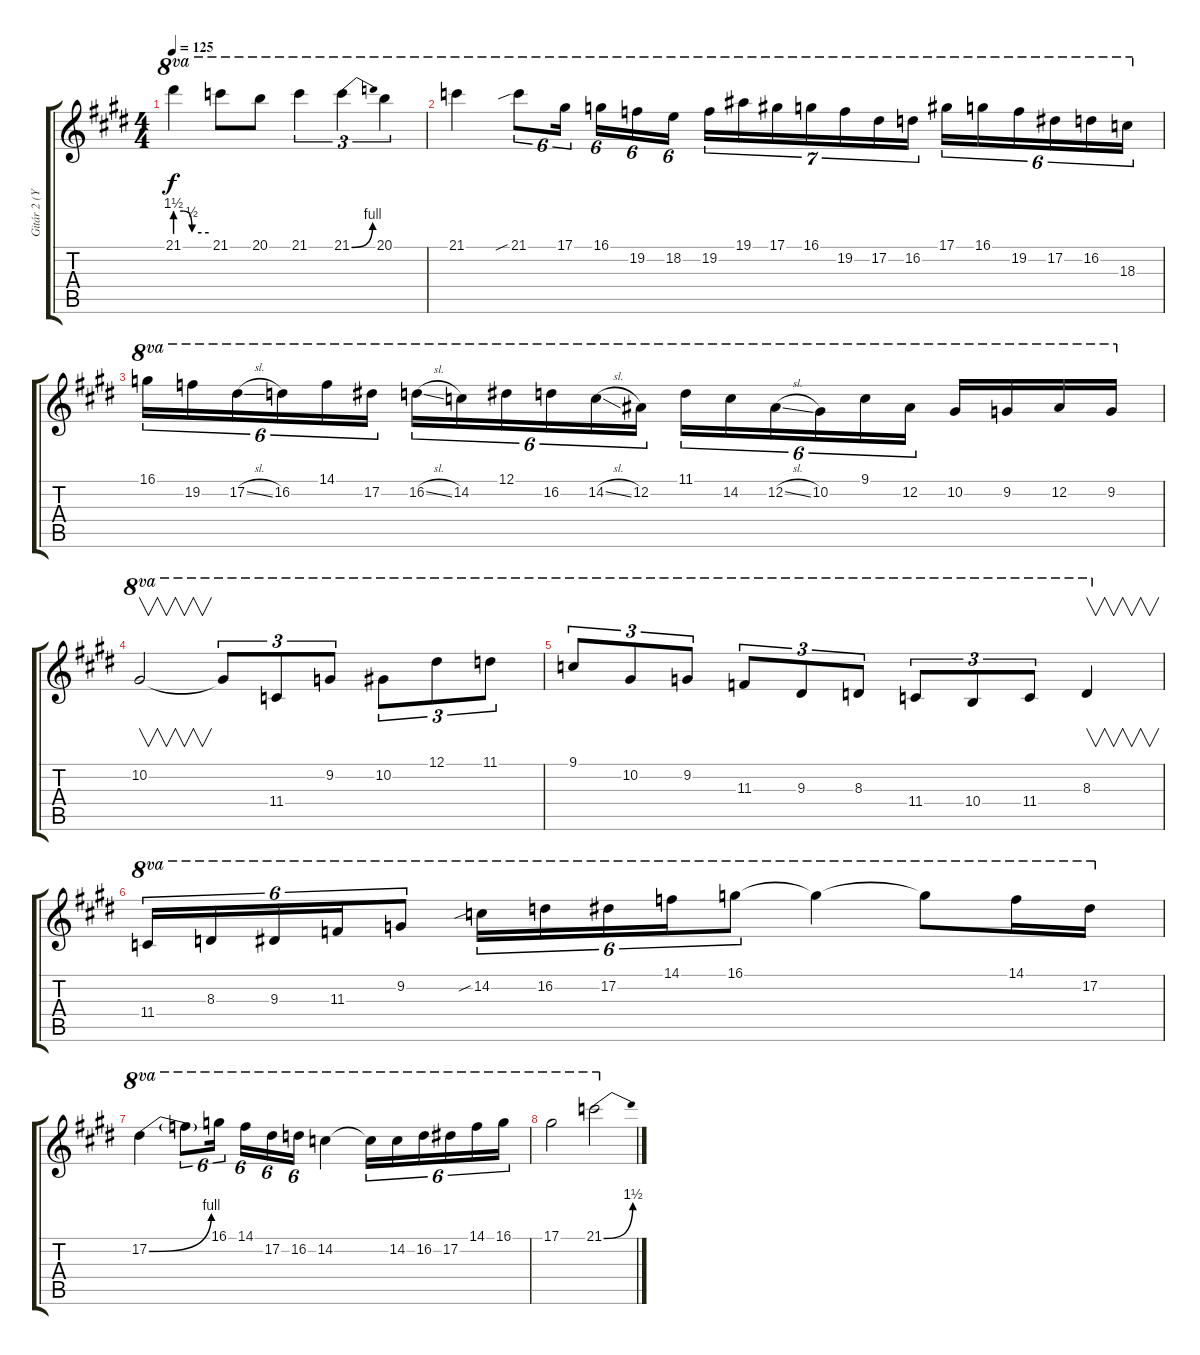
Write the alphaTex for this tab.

\track ("Gitár 2 (Yngwie Mamsteen)" "Gitár 2 (Y") {instrument distortionguitar}
\staff {score tabs}
\tuning (Eb4 Bb3 Gb3 Db3 Ab2 Eb2) {hide}
\ts (4 4)
\tempo 125
\clef g2
\ks e
21.1{be (custom 0 6 15 6 30 2 60 2) t}.4{ot 8va dy f} 21.1.8{ot 8va} 20.1.8{ot 8va} 21.1.4{tu (3 2) ot 8va} 21.1{be (bend 0 0 60 4)}.4{tu (3 2) ot 8va} 20.1.4{tu (3 2) ot 8va} |
21.1.4{ot 8va} 21.1{sib}.8{tu (6 4) ot 8va} 17.1.16{tu (6 4) ot 8va} 16.1.16{tu (6 4) ot 8va} 19.2.16{tu (6 4) ot 8va} 18.2.16{tu (6 4) ot 8va} 19.2.16{tu (7 4) ot 8va} 19.1.16{tu (7 4) ot 8va} 17.1.16{tu (7 4) ot 8va} 16.1.16{tu (7 4) ot 8va} 19.2.16{tu (7 4) ot 8va} 17.2.16{tu (7 4) ot 8va} 16.2.16{tu (7 4) ot 8va} 17.1.16{tu (6 4) ot 8va} 16.1.16{tu (6 4) ot 8va} 19.2.16{tu (6 4) ot 8va} 17.2.16{tu (6 4) ot 8va} 16.2.16{tu (6 4) ot 8va} 18.3.16{tu (6 4) ot 8va} |
16.1.16{tu (6 4) ot 8va} 19.2.16{tu (6 4) ot 8va} 17.2{sl}.16{tu (6 4) ot 8va} 16.2.16{tu (6 4) ot 8va} 14.1.16{tu (6 4) ot 8va} 17.2.16{tu (6 4) ot 8va} 16.2{sl}.16{tu (6 4) ot 8va} 14.2.16{tu (6 4) ot 8va} 12.1.16{tu (6 4) ot 8va} 16.2.16{tu (6 4) ot 8va} 14.2{sl}.16{tu (6 4) ot 8va} 12.2.16{tu (6 4) ot 8va} 11.1.16{tu (6 4) ot 8va} 14.2.16{tu (6 4) ot 8va} 12.2{sl}.16{tu (6 4) ot 8va} 10.2.16{tu (6 4) ot 8va} 9.1.16{tu (6 4) ot 8va} 12.2.16{tu (6 4) ot 8va} 10.2.16{ot 8va} 9.2.16{ot 8va} 12.2.16{ot 8va} 9.2.16{ot 8va} |
10.2.2{v ot 8va} 10.2{t}.8{tu (3 2) ot 8va} 11.4.8{tu (3 2) ot 8va} 9.2.8{tu (3 2) ot 8va} 10.2.8{tu (3 2) ot 8va} 12.1.8{tu (3 2) ot 8va} 11.1.8{tu (3 2) ot 8va} |
9.1.8{tu (3 2) ot 8va} 10.2.8{tu (3 2) ot 8va} 9.2.8{tu (3 2) ot 8va} 11.3.8{tu (3 2) ot 8va} 9.3.8{tu (3 2) ot 8va} 8.3.8{tu (3 2) ot 8va} 11.4.8{tu (3 2) ot 8va} 10.4.8{tu (3 2) ot 8va} 11.4.8{tu (3 2) ot 8va} 8.3.4{v ot 8va} |
11.4.16{tu (6 4) ot 8va} 8.3.16{tu (6 4) ot 8va} 9.3.16{tu (6 4) ot 8va} 11.3.16{tu (6 4) ot 8va} 9.2.8{tu (6 4) ot 8va} 14.2{sib}.16{tu (6 4) ot 8va} 16.2.16{tu (6 4) ot 8va} 17.2.16{tu (6 4) ot 8va} 14.1.16{tu (6 4) ot 8va} 16.1.8{tu (6 4) ot 8va} 16.1{t}.4{ot 8va} 16.1{t}.8{ot 8va} 14.1.16{ot 8va} 17.2.16{ot 8va} |
17.2{be (bend 0 0 60 4)}.4{ot 8va} 17.2{t}.8{tu (6 4) ot 8va} 16.1.16{tu (6 4) ot 8va} 14.1.16{tu (6 4) ot 8va} 17.2.16{tu (6 4) ot 8va} 16.2.16{tu (6 4) ot 8va} 14.2.4{ot 8va} 14.2{t}.16{tu (6 4) ot 8va} 14.2.16{tu (6 4) ot 8va} 16.2.16{tu (6 4) ot 8va} 17.2.16{tu (6 4) ot 8va} 14.1.16{tu (6 4) ot 8va} 16.1.16{tu (6 4) ot 8va} |
17.1.2{ot 8va} 21.1{be (bend 0 0 60 6)}.2{ot 8va}
